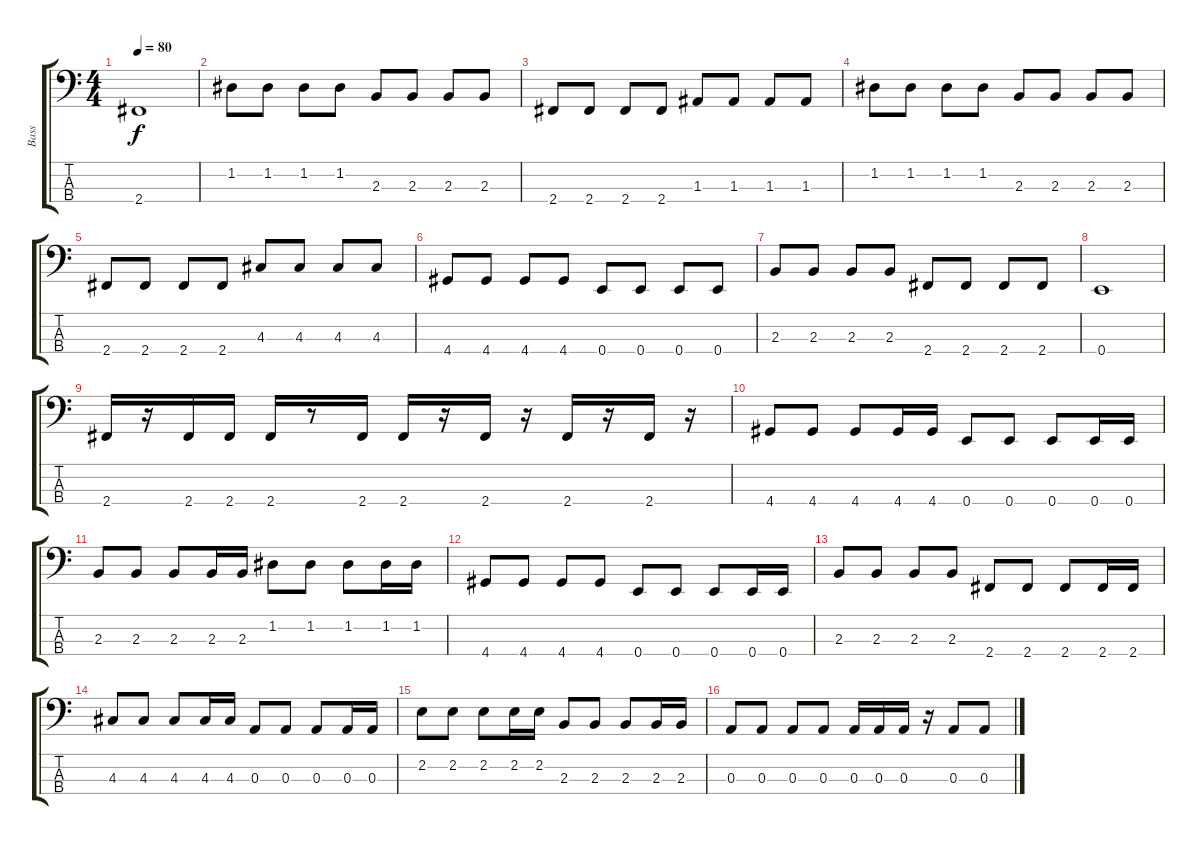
\track ("Bass" "Bass") {instrument electricbassfinger}
\staff {score tabs}
\tuning (G2 D2 A1 E1) {hide}
\ts (4 4)
\tempo 80
\clef f4
\ks c
2.4.1{dy f} |
1.2.8 1.2.8 1.2.8 1.2.8 2.3.8 2.3.8 2.3.8 2.3.8 |
2.4.8 2.4.8 2.4.8 2.4.8 1.3.8 1.3.8 1.3.8 1.3.8 |
1.2.8 1.2.8 1.2.8 1.2.8 2.3.8 2.3.8 2.3.8 2.3.8 |
2.4.8 2.4.8 2.4.8 2.4.8 4.3.8 4.3.8 4.3.8 4.3.8 |
4.4.8 4.4.8 4.4.8 4.4.8 0.4.8 0.4.8 0.4.8 0.4.8 |
2.3.8 2.3.8 2.3.8 2.3.8 2.4.8 2.4.8 2.4.8 2.4.8 |
0.4.1 |
2.4.16 r.16 2.4.16 2.4.16 2.4.16 r.8 2.4.16 2.4.16 r.16 2.4.16 r.16 2.4.16 r.16 2.4.16 r.16 |
4.4.8 4.4.8 4.4.8 4.4.16 4.4.16 0.4.8 0.4.8 0.4.8 0.4.16 0.4.16 |
2.3.8 2.3.8 2.3.8 2.3.16 2.3.16 1.2.8 1.2.8 1.2.8 1.2.16 1.2.16 |
4.4.8 4.4.8 4.4.8 4.4.8 0.4.8 0.4.8 0.4.8 0.4.16 0.4.16 |
2.3.8 2.3.8 2.3.8 2.3.8 2.4.8 2.4.8 2.4.8 2.4.16 2.4.16 |
4.3.8 4.3.8 4.3.8 4.3.16 4.3.16 0.3.8 0.3.8 0.3.8 0.3.16 0.3.16 |
2.2.8 2.2.8 2.2.8 2.2.16 2.2.16 2.3.8 2.3.8 2.3.8 2.3.16 2.3.16 |
0.3.8 0.3.8 0.3.8 0.3.8 0.3.16 0.3.16 0.3.16 r.16 0.3.8 0.3.8
